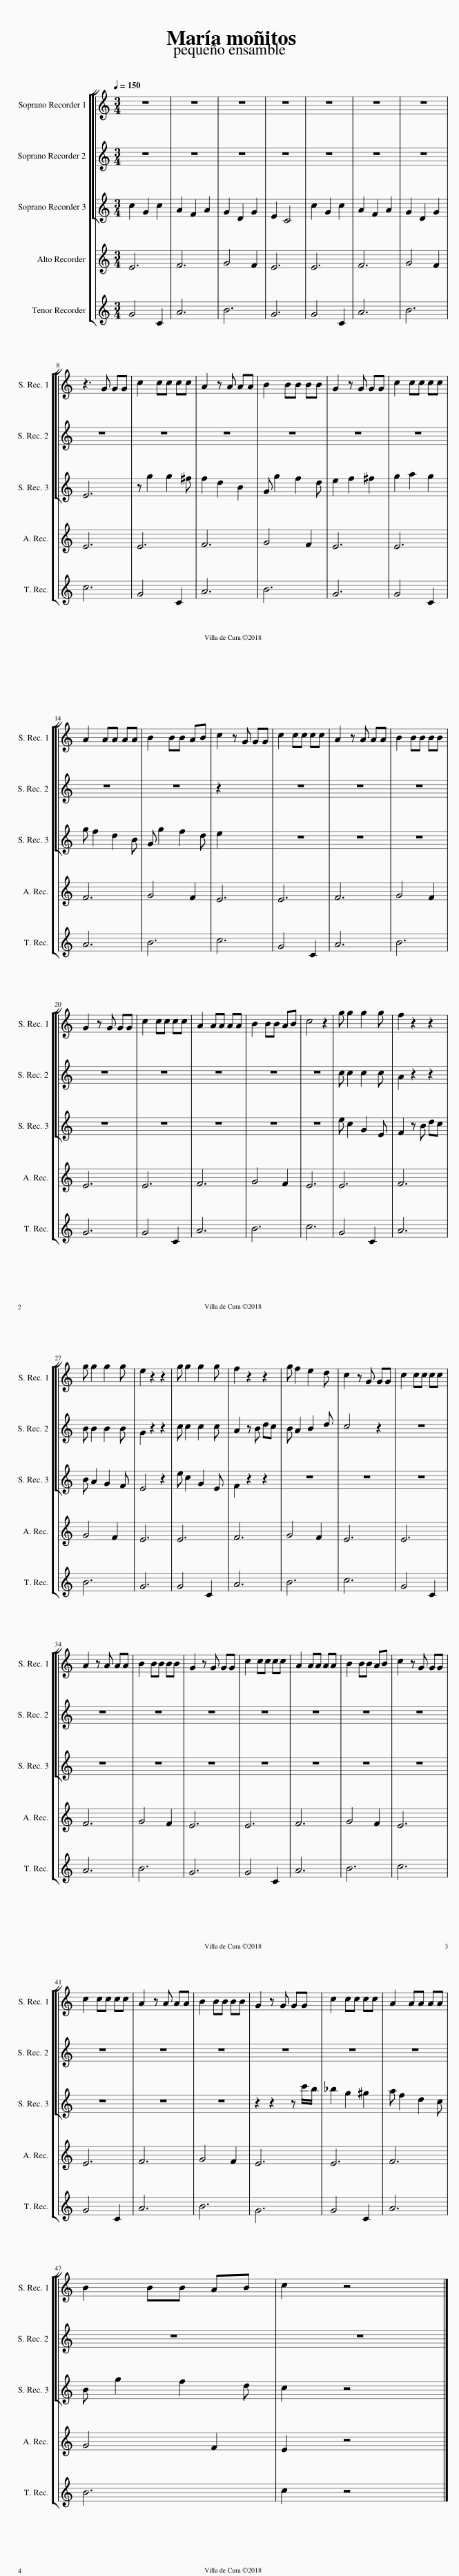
X:1
%%score [ [ 1 2 3 ] 4 5 ]
L:1/8
Q:1/4=150
M:3/4
I:linebreak $
K:C
V:1 treble transpose=12
V:2 treble transpose=12
V:3 treble transpose=12
V:4 treble
V:5 treble
V:1
 z6 | z6 | z6 | z6 | z6 | %5
 z6 | z6 |$ z3 G GG | c2 cc cc | A2 z A AA | %10
 B2 BB BB | G2 z G GG | c2 cc cc |$ A2 AA AA | B2 BB AB | %15
 c2 z G GG | c2 cc cc | A2 z A AA | B2 BB BB |$ G2 z G GG | %20
 c2 cc cc | A2 AA AA | B2 BB AB | c4 z2 | g g2 g2 g | %25
 f2 z2 z2 |$ g g2 g2 g | e2 z2 z2 | g g2 g2 g | f2 z2 z2 | %30
 g f2 e2 d | c2 z G GG | c2 cc cc |$ A2 z A AA | B2 BB BB | %35
 G2 z G GG | c2 cc cc | A2 AA AA | B2 BB AB | c2 z G GG |$ %40
 c2 cc cc | A2 z A AA | B2 BB BB | G2 z G GG | c2 cc cc | %45
 A2 AA AA |$ B2 BB AB | c2 z4 |] %48
V:2
 z6 | z6 | z6 | z6 | z6 | %5
 z6 | z6 |$ z6 | z6 | z6 | %10
 z6 | z6 | z6 |$ z6 | z6 | %15
 z2 x4 | z6 | z6 | z6 |$ z6 | %20
 z6 | z6 | z6 | z6 | c c2 c2 c | %25
 A2 z2 z2 |$ B B2 B2 B | G2 z2 z2 | c c2 c2 c | A2 z B dc | %30
 B A2 B2 d | c4 z2 | z6 |$ z6 | z6 | %35
 z6 | z6 | z6 | z6 | z6 |$ %40
 z6 | z6 | z6 | z6 | z6 | %45
 z6 |$ z6 | z6 |] %48
V:3
 c2 G2 c2 | A2 F2 A2 | G2 D2 G2 | E2 C4 | c2 G2 c2 | %5
 A2 F2 A2 | G2 D2 G2 |$ E6 | z g2 g2 ^f | f2 d2 B2 | %10
 G g2 f2 d | e2 f2 ^f2 | g2 a2 g2 |$ g f2 d2 B | G g2 f2 d | %15
 e2 x4 | z6 | z6 | z6 |$ z6 | %20
 z6 | z6 | z6 | z6 | e c2 G2 E | %25
 F2 z B dc |$ B A2 G2 F | E4 z2 | e c2 G2 E | F2 z2 z2 | %30
 z6 | z6 | z6 |$ z6 | z6 | %35
 z6 | z6 | z6 | z6 | z6 |$ %40
 z6 | z6 | z6 | z2 z2 z c'/b/ | _b2 g2 ^g2 | %45
 a f2 d2 c |$ B g2 f2 d | c2 z4 |] %48
V:4
 E6 | F6 | G4 F2 | E6 | E6 | %5
 F6 | G4 F2 |$ E6 | E6 | F6 | %10
 G4 F2 | E6 | E6 |$ F6 | G4 F2 | %15
 E6 | E6 | F6 | G4 F2 |$ E6 | %20
 E6 | F6 | G4 F2 | E6 | E6 | %25
 F6 |$ G4 F2 | E6 | E6 | F6 | %30
 G4 F2 | E6 | E6 |$ F6 | G4 F2 | %35
 E6 | E6 | F6 | G4 F2 | E6 |$ %40
 E6 | F6 | G4 F2 | E6 | E6 | %45
 F6 |$ G4 F2 | E2 z4 |] %48
V:5
 G4 C2 | A6 | B6 | G6 | G4 C2 | %5
 A6 | B6 |$ c6 | G4 C2 | A6 | %10
 B6 | G6 | G4 C2 |$ A6 | B6 | %15
 c6 | G4 C2 | A6 | B6 |$ G6 | %20
 G4 C2 | A6 | B6 | c6 | G4 C2 | %25
 A6 |$ B6 | G6 | G4 C2 | A6 | %30
 B6 | c6 | G4 C2 |$ A6 | B6 | %35
 G6 | G4 C2 | A6 | B6 | c6 |$ %40
 G4 C2 | A6 | B6 | G6 | G4 C2 | %45
 A6 |$ B6 | c2 z4 |] %48
